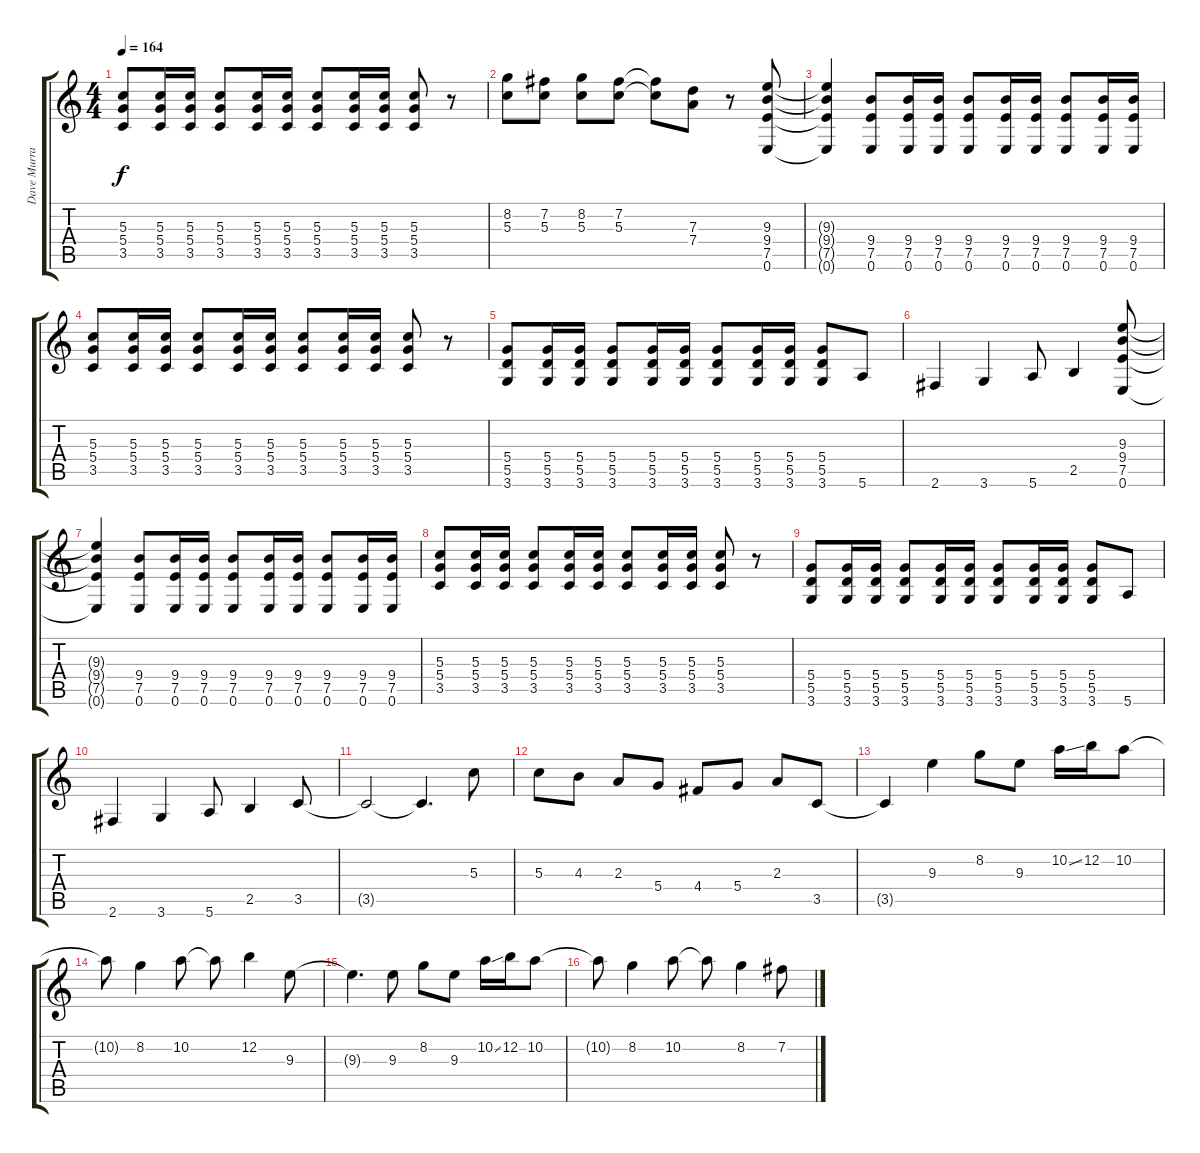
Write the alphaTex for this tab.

\track ("Dave Murray (Guitar 2)" "Dave Murra") {instrument distortionguitar}
\staff {score tabs}
\tuning (E4 B3 G3 D3 A2 E2) {hide}
\ts (4 4)
\tempo 164
\clef g2
\ks c
(5.3 5.4 3.5).8{dy f} (5.3 5.4 3.5).16 (5.3 5.4 3.5).16 (5.3 5.4 3.5).8 (5.3 5.4 3.5).16 (5.3 5.4 3.5).16 (5.3 5.4 3.5).8 (5.3 5.4 3.5).16 (5.3 5.4 3.5).16 (5.3 5.4 3.5).8 r.8 |
(8.2 5.3).8 (7.2 5.3).8 (8.2 5.3).8 (7.2 5.3).8 (7.2{t} 5.3{t}).8 (7.3 7.4).8 r.8 (9.3 9.4 7.5 0.6).8 |
(9.3{t} 9.4{t} 7.5{t} 0.6{t}).4 (9.4 7.5 0.6).8 (9.4 7.5 0.6).16 (9.4 7.5 0.6).16 (9.4 7.5 0.6).8 (9.4 7.5 0.6).16 (9.4 7.5 0.6).16 (9.4 7.5 0.6).8 (9.4 7.5 0.6).16 (9.4 7.5 0.6).16 |
(5.3 5.4 3.5).8 (5.3 5.4 3.5).16 (5.3 5.4 3.5).16 (5.3 5.4 3.5).8 (5.3 5.4 3.5).16 (5.3 5.4 3.5).16 (5.3 5.4 3.5).8 (5.3 5.4 3.5).16 (5.3 5.4 3.5).16 (5.3 5.4 3.5).8 r.8 |
(5.4 5.5 3.6).8 (5.4 5.5 3.6).16 (5.4 5.5 3.6).16 (5.4 5.5 3.6).8 (5.4 5.5 3.6).16 (5.4 5.5 3.6).16 (5.4 5.5 3.6).8 (5.4 5.5 3.6).16 (5.4 5.5 3.6).16 (5.4 5.5 3.6).8 5.6.8 |
2.6.4 3.6.4 5.6.8 2.5.4 (9.3 9.4 7.5 0.6).8 |
(9.3{t} 9.4{t} 7.5{t} 0.6{t}).4 (9.4 7.5 0.6).8 (9.4 7.5 0.6).16 (9.4 7.5 0.6).16 (9.4 7.5 0.6).8 (9.4 7.5 0.6).16 (9.4 7.5 0.6).16 (9.4 7.5 0.6).8 (9.4 7.5 0.6).16 (9.4 7.5 0.6).16 |
(5.3 5.4 3.5).8 (5.3 5.4 3.5).16 (5.3 5.4 3.5).16 (5.3 5.4 3.5).8 (5.3 5.4 3.5).16 (5.3 5.4 3.5).16 (5.3 5.4 3.5).8 (5.3 5.4 3.5).16 (5.3 5.4 3.5).16 (5.3 5.4 3.5).8 r.8 |
(5.4 5.5 3.6).8 (5.4 5.5 3.6).16 (5.4 5.5 3.6).16 (5.4 5.5 3.6).8 (5.4 5.5 3.6).16 (5.4 5.5 3.6).16 (5.4 5.5 3.6).8 (5.4 5.5 3.6).16 (5.4 5.5 3.6).16 (5.4 5.5 3.6).8 5.6.8 |
2.6.4 3.6.4 5.6.8 2.5.4 3.5.8 |
3.5{t}.2 3.5{t}.4{d} 5.3.8 |
5.3.8 4.3.8 2.3.8 5.4.8 4.4.8 5.4.8 2.3.8 3.5.8 |
3.5{t}.4 9.3.4 8.2.8 9.3.8 10.2{ss}.16 12.2.16 10.2.8 |
10.2{t}.8 8.2.4 10.2.8 10.2{t}.8 12.2.4 9.3.8 |
9.3{t}.4{d} 9.3.8 8.2.8 9.3.8 10.2{ss}.16 12.2.16 10.2.8 |
10.2{t}.8 8.2.4 10.2.8 10.2{t}.8 8.2.4 7.2.8
